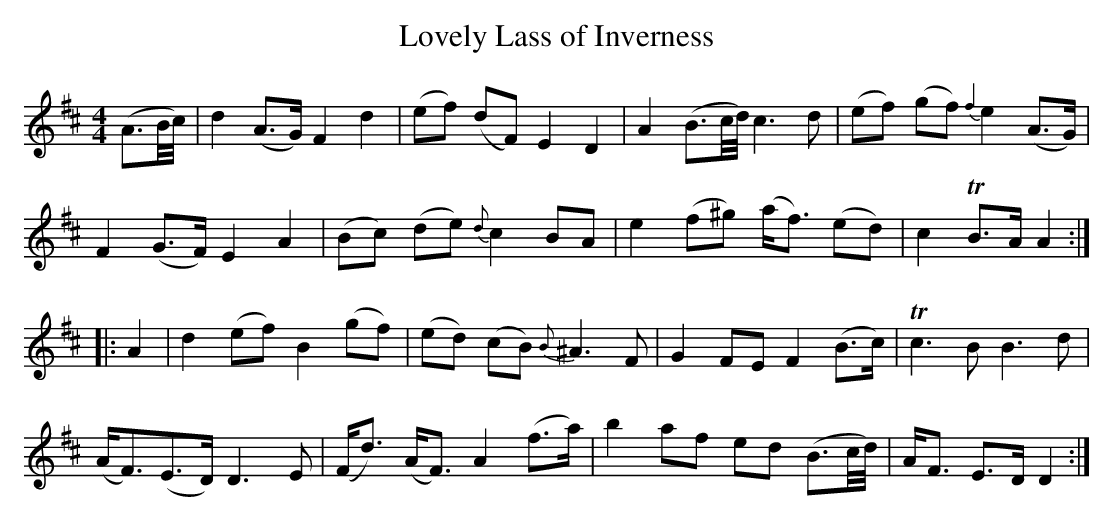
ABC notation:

X:1
T:Lovely Lass of Inverness
M:4/4
L:1/8
K:D
(A>B/2c/4)|d2 (A>G) F2 d2|(ef) (dF) E2 D2|A2 (B>c/2d/4) c3d|(ef) (gf) {f2} e2 (A>G)|
F2 (G>F) E2 A2|(Bc) (de) {d}c2 BA|e2 (f^g) (a<f) (ed)|c2 TB>A A2:|
|:A2|d2 (ef) B2 (gf)|(ed) (cB) {B}^A3F|G2 FE F2 (B>c)|Tc3B B3d|
(A<F)(E>D) D3E|(F<d) (A<F) A2 (f>a)|b2 af ed (B>c/2d/4)|A<F E>D D2:|]
